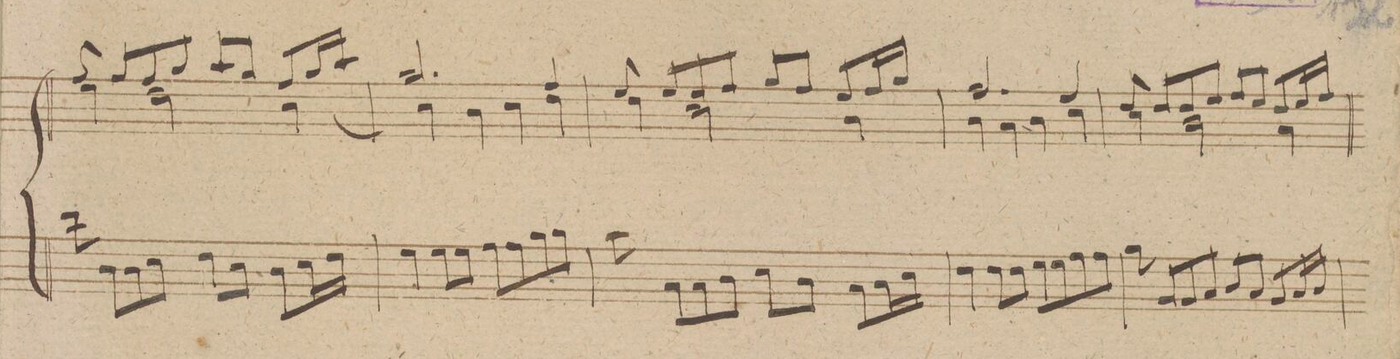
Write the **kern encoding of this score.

**kern
*I"Organo.
*clefF4
*k[f#c#g#d#]
*met(c)
*M4/4
*8\right
8d#\
8D#\L
8D#\
8E\J
8F#\L
8E\J
8D#\L
16E\L
16F#\JJ
=42
4G#\
8G#\L
8G#\J
8A\L
8A\
8B\
8B\J
=43
8c#\
8C#L\
8C#/
8D#\J
8E\L
8D#\J
8C#/L
16D#\L
16E\JJ
=44
4F#\
8F#\L
8F#\J
8G#\L
8G#\
8A\
8A\J
=45
8B\
8BB/L
8BB/
8C#/J
8D#\L
8C#/J
8BB/L
16C#/L
16D#\JJ
=46
*-
